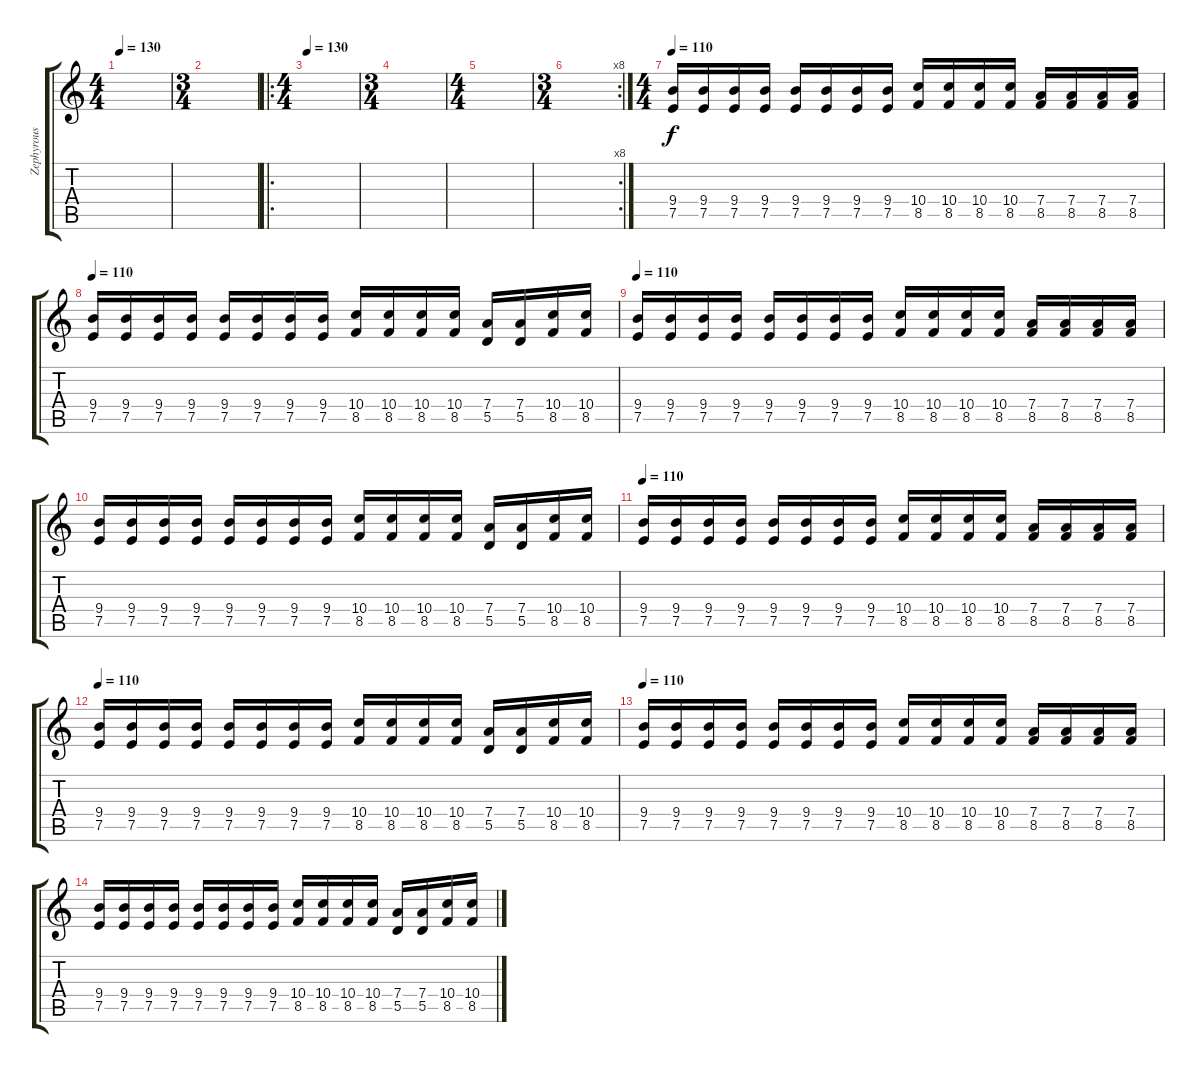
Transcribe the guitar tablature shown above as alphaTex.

\track ("Zephyrous" "Zephyrous") {instrument distortionguitar}
\staff {score tabs}
\tuning (E4 B3 G3 D3 A2 E2) {hide}
\ts (4 4)
\tempo 130
\clef g2
\ks c
|
\ts (3 4)
|
\ro
\ts (4 4)
\tempo 130
|
\ts (3 4)
|
\ts (4 4)
|
\rc 8
\ts (3 4)
|
\ts (4 4)
\tempo 110
(9.4 7.5).16{volume 9} (9.4 7.5).16 (9.4 7.5).16 (9.4 7.5).16 (9.4 7.5).16 (9.4 7.5).16 (9.4 7.5).16 (9.4 7.5).16 (10.4 8.5).16 (10.4 8.5).16 (10.4 8.5).16 (10.4 8.5).16 (7.4 8.5).16 (7.4 8.5).16 (7.4 8.5).16 (7.4 8.5).16 |
\tempo 110
(9.4 7.5).16 (9.4 7.5).16 (9.4 7.5).16 (9.4 7.5).16 (9.4 7.5).16 (9.4 7.5).16 (9.4 7.5).16 (9.4 7.5).16 (10.4 8.5).16 (10.4 8.5).16 (10.4 8.5).16 (10.4 8.5).16 (7.4 5.5).16 (7.4 5.5).16 (10.4 8.5).16 (10.4 8.5).16 |
\tempo 110
(9.4 7.5).16{volume 9} (9.4 7.5).16 (9.4 7.5).16 (9.4 7.5).16 (9.4 7.5).16 (9.4 7.5).16 (9.4 7.5).16 (9.4 7.5).16 (10.4 8.5).16 (10.4 8.5).16 (10.4 8.5).16 (10.4 8.5).16 (7.4 8.5).16 (7.4 8.5).16 (7.4 8.5).16 (7.4 8.5).16 |
(9.4 7.5).16 (9.4 7.5).16 (9.4 7.5).16 (9.4 7.5).16 (9.4 7.5).16 (9.4 7.5).16 (9.4 7.5).16 (9.4 7.5).16 (10.4 8.5).16 (10.4 8.5).16 (10.4 8.5).16 (10.4 8.5).16 (7.4 5.5).16 (7.4 5.5).16 (10.4 8.5).16 (10.4 8.5).16 |
\tempo 110
(9.4 7.5).16{volume 9} (9.4 7.5).16 (9.4 7.5).16 (9.4 7.5).16 (9.4 7.5).16 (9.4 7.5).16 (9.4 7.5).16 (9.4 7.5).16 (10.4 8.5).16 (10.4 8.5).16 (10.4 8.5).16 (10.4 8.5).16 (7.4 8.5).16 (7.4 8.5).16 (7.4 8.5).16 (7.4 8.5).16 |
\tempo 110
(9.4 7.5).16 (9.4 7.5).16 (9.4 7.5).16 (9.4 7.5).16 (9.4 7.5).16 (9.4 7.5).16 (9.4 7.5).16 (9.4 7.5).16 (10.4 8.5).16 (10.4 8.5).16 (10.4 8.5).16 (10.4 8.5).16 (7.4 5.5).16 (7.4 5.5).16 (10.4 8.5).16 (10.4 8.5).16 |
\tempo 110
(9.4 7.5).16{volume 9} (9.4 7.5).16 (9.4 7.5).16 (9.4 7.5).16 (9.4 7.5).16 (9.4 7.5).16 (9.4 7.5).16 (9.4 7.5).16 (10.4 8.5).16 (10.4 8.5).16 (10.4 8.5).16 (10.4 8.5).16 (7.4 8.5).16 (7.4 8.5).16 (7.4 8.5).16 (7.4 8.5).16 |
(9.4 7.5).16 (9.4 7.5).16 (9.4 7.5).16 (9.4 7.5).16 (9.4 7.5).16 (9.4 7.5).16 (9.4 7.5).16 (9.4 7.5).16 (10.4 8.5).16 (10.4 8.5).16 (10.4 8.5).16 (10.4 8.5).16 (7.4 5.5).16 (7.4 5.5).16 (10.4 8.5).16 (10.4 8.5).16
